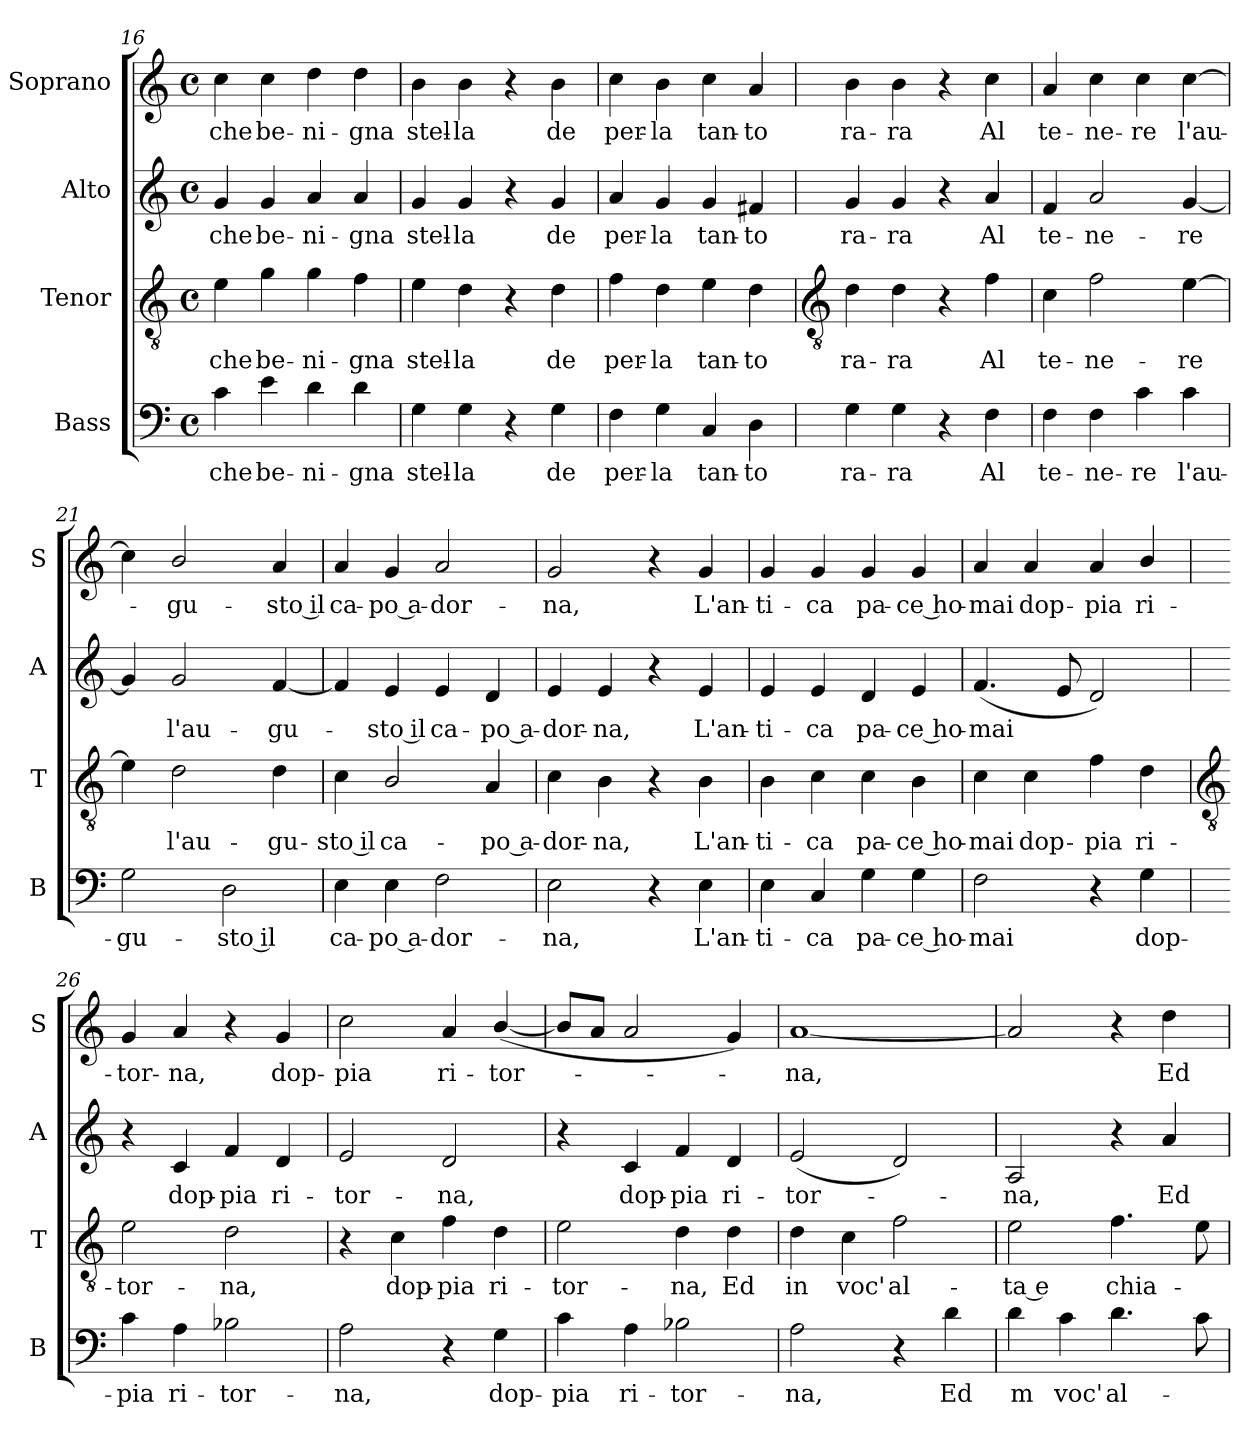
**kern	**text	**kern	**text	**kern	**text	**kern	**text
*part4	*part4	*part3	*part3	*part2	*part2	*part1	*part1
*staff4	*staff4	*staff3	*staff3	*staff2	*staff2	*staff1	*staff1
*I"Bass	*	*I"Tenor	*	*I"Alto	*	*I"Soprano	*
*I'B	*	*I'T	*	*I'A	*	*I'S	*
*clefF4	*	*clefGv2	*	*clefG2	*	*clefG2	*
*k[]	*	*k[]	*	*k[]	*	*k[]	*
*C:	*	*C:	*	*C:	*	*C:	*
*M4/4	*	*M4/4	*	*M4/4	*	*M4/4	*
*met(c)	*	*met(c)	*	*met(c)	*	*met(c)	*
=16	=16	=16	=16	=16	=16	=16	=16
!	!LO:LY:b	!	!LO:LY:b	!	!LO:LY:b	!	!LO:LY:b
4c	che	4e	che	4g	che	4cc	che
!	!LO:LY:b	!	!LO:LY:b	!	!LO:LY:b	!	!LO:LY:b
4e	be-	4g	be-	4g	be-	4cc	be-
!	!LO:LY:b	!	!LO:LY:b	!	!LO:LY:b	!	!LO:LY:b
4d	-ni-	4g	-ni-	4a	-ni-	4dd	-ni-
!	!LO:LY:b	!	!LO:LY:b	!	!LO:LY:b	!	!LO:LY:b
4d	-gna	4f	-gna	4a	-gna	4dd	-gna
=17	=17	=17	=17	=17	=17	=17	=17
!	!LO:LY:b	!	!LO:LY:b	!	!LO:LY:b	!	!LO:LY:b
4G	stel-	4e	stel-	4g	stel-	4b	stel-
!	!LO:LY:b	!	!LO:LY:b	!	!LO:LY:b	!	!LO:LY:b
4G	-la	4d	-la	4g	-la	4b	-la
4r	.	4r	.	4r	.	4r	.
!	!LO:LY:b	!	!LO:LY:b	!	!LO:LY:b	!	!LO:LY:b
4G	de	4d	de	4g	de	4b	de
=18	=18	=18	=18	=18	=18	=18	=18
!	!LO:LY:b	!	!LO:LY:b	!	!LO:LY:b	!	!LO:LY:b
4F	per-	4f	per-	4a	per-	4cc	per-
!	!LO:LY:b	!	!LO:LY:b	!	!LO:LY:b	!	!LO:LY:b
4G	-la	4d	-la	4g	-la	4b	-la
!	!LO:LY:b	!	!LO:LY:b	!	!LO:LY:b	!	!LO:LY:b
4C	tan-	4e	tan-	4g	tan-	4cc	tan-
!	!LO:LY:b	!	!LO:LY:b	!	!LO:LY:b	!	!LO:LY:b
4D	-to	4d	-to	4f#X	-to	4a	-to
!!LO:LB:g=z
=19	=19	=19	=19	=19	=19	=19	=19
*	*	*clefGv2	*	*	*	*	*
!	!LO:LY:b	!	!LO:LY:b	!	!LO:LY:b	!	!LO:LY:b
4G	ra-	4d	ra-	4g	ra-	4b	ra-
!	!LO:LY:b	!	!LO:LY:b	!	!LO:LY:b	!	!LO:LY:b
4G	-ra	4d	-ra	4g	-ra	4b	-ra
4r	.	4r	.	4r	.	4r	.
!	!LO:LY:b	!	!LO:LY:b	!	!LO:LY:b	!	!LO:LY:b
4F	Al	4f	Al	4a	Al	4cc	Al
=20	=20	=20	=20	=20	=20	=20	=20
!	!LO:LY:b	!	!LO:LY:b	!	!LO:LY:b	!	!LO:LY:b
4F	te-	4c	te-	4f	te-	4a	te-
!	!LO:LY:b	!	!LO:LY:b	!	!LO:LY:b	!	!LO:LY:b
4F	-ne-	2f	-ne-	2a	-ne-	4cc	-ne-
!	!LO:LY:b	!	!	!	!	!	!LO:LY:b
4c	-re	.	.	.	.	4cc	-re
!	!LO:LY:b	!	!LO:LY:b	!	!LO:LY:b	!	!LO:LY:b
4c	l'au-	[4e	-re	[4g	-re	[4cc	l'au-
=21	=21	=21	=21	=21	=21	=21	=21
!	!LO:LY:b	!	!	!	!	!	!
2G	-gu-	4e]	.	4g]	.	4cc]	.
!	!	!	!LO:LY:b	!	!LO:LY:b	!	!LO:LY:b
.	.	2d	l'au-	2g	l'au-	2b/	gu-
!	!LO:LY:b	!	!	!	!	!	!
2D	-sto il	.	.	.	.	.	.
!	!	!	!LO:LY:b	!	!LO:LY:b	!	!LO:LY:b
.	.	4d	-gu-	[4f	-gu-	4a	-sto il
=22	=22	=22	=22	=22	=22	=22	=22
!	!LO:LY:b	!	!LO:LY:b	!	!	!	!LO:LY:b
4E	ca-	4c	-sto il	4f]	.	4a	ca-
!	!LO:LY:b	!	!LO:LY:b	!	!LO:LY:b	!	!LO:LY:b
4E	-po a-	2B/	ca-	4e	sto il	4g	-po a-
!	!LO:LY:b	!	!	!	!LO:LY:b	!	!LO:LY:b
2F	-dor-	.	.	4e	ca-	2a	-dor-
!	!	!	!LO:LY:b	!	!LO:LY:b	!	!
.	.	4A	-po a-	4d	-po a-	.	.
=23	=23	=23	=23	=23	=23	=23	=23
!	!LO:LY:b	!	!LO:LY:b	!	!LO:LY:b	!	!LO:LY:b
2E	-na,	4c	-dor-	4e	-dor-	2g	-na,
!	!	!	!LO:LY:b	!	!LO:LY:b	!	!
.	.	4B	-na,	4e	-na,	.	.
4r	.	4r	.	4r	.	4r	.
!	!LO:LY:b	!	!LO:LY:b	!	!LO:LY:b	!	!LO:LY:b
4E	L'an-	4B	L'an-	4e	L'an-	4g	L'an-
=24	=24	=24	=24	=24	=24	=24	=24
!	!LO:LY:b	!	!LO:LY:b	!	!LO:LY:b	!	!LO:LY:b
4E	-ti-	4B	-ti-	4e	-ti-	4g	-ti-
!	!LO:LY:b	!	!LO:LY:b	!	!LO:LY:b	!	!LO:LY:b
4C	-ca	4c	-ca	4e	-ca	4g	-ca
!	!LO:LY:b	!	!LO:LY:b	!	!LO:LY:b	!	!LO:LY:b
4G	pa-	4c	pa-	4d	pa-	4g	pa-
!	!LO:LY:b	!	!LO:LY:b	!	!LO:LY:b	!	!LO:LY:b
4G	-ce ho-	4B	-ce ho-	4e	-ce ho-	4g	-ce ho-
=25	=25	=25	=25	=25	=25	=25	=25
!	!LO:LY:b	!	!LO:LY:b	!	!LO:LY:b	!	!LO:LY:b
2F	-mai	4c	-mai	(<4.f	-mai	4a	-mai
!	!	!	!LO:LY:b	!	!	!	!LO:LY:b
.	.	4c	dop-	.	.	4a	dop-
.	.	.	.	8e	.	.	.
!	!	!	!LO:LY:b	!	!	!	!LO:LY:b
4r	.	4f	-pia	2d)	.	4a	-pia
!	!LO:LY:b	!	!LO:LY:b	!	!	!	!LO:LY:b
4G	dop-	4d	ri-	.	.	4b/	ri-
!!LO:LB:g=z
=26	=26	=26	=26	=26	=26	=26	=26
*	*	*clefGv2	*	*	*	*	*
!	!LO:LY:b	!	!LO:LY:b	!	!	!	!LO:LY:b
4c	-pia	2e	-tor-	4r	.	4g	-tor-
!	!LO:LY:b	!	!	!	!LO:LY:b	!	!LO:LY:b
4A	ri-	.	.	4c	dop-	4a	-na,
!	!LO:LY:b	!	!LO:LY:b	!	!LO:LY:b	!	!
2B-X	-tor-	2d	-na,	4f	-pia	4r	.
!	!	!	!	!	!LO:LY:b	!	!LO:LY:b
.	.	.	.	4d	ri-	4g	dop-
=27	=27	=27	=27	=27	=27	=27	=27
!	!LO:LY:b	!	!	!	!LO:LY:b	!	!LO:LY:b
2A	-na,	4r	.	2e	-tor-	2cc	-pia
!	!	!	!LO:LY:b	!	!	!	!
.	.	4c	dop-	.	.	.	.
!	!	!	!LO:LY:b	!	!LO:LY:b	!	!LO:LY:b
4r	.	4f	-pia	2d	-na,	4a	ri-
!	!LO:LY:b	!	!LO:LY:b	!	!	!	!LO:LY:b
4G	dop-	4d	ri-	.	.	(<[4b/	-tor-
=28	=28	=28	=28	=28	=28	=28	=28
!	!LO:LY:b	!	!LO:LY:b	!	!	!	!
4c	-pia	2e	-tor-	4r	.	8bL]	.
.	.	.	.	.	.	8aJ	.
!	!LO:LY:b	!	!	!	!LO:LY:b	!	!
4A	ri-	.	.	4c	dop-	2a	.
!	!LO:LY:b	!	!LO:LY:b	!	!LO:LY:b	!	!
2B-X	-tor-	4d	-na,	4f	-pia	.	.
!	!	!	!LO:LY:b	!	!LO:LY:b	!	!
.	.	4d	Ed	4d	ri-	4g)	.
=29	=29	=29	=29	=29	=29	=29	=29
!	!LO:LY:b	!	!LO:LY:b	!	!LO:LY:b	!	!LO:LY:b
2A	-na,	4d	in	(<2e	-tor-	[1a	na,
!	!	!	!LO:LY:b	!	!	!	!
.	.	4c	voc'	.	.	.	.
!	!	!	!LO:LY:b	!	!	!	!
4r	.	2f	al-	2d)	.	.	.
!	!LO:LY:b	!	!	!	!	!	!
4d	Ed	.	.	.	.	.	.
=30	=30	=30	=30	=30	=30	=30	=30
!	!LO:LY:b	!	!LO:LY:b	!	!LO:LY:b	!	!
4d	m	2e	-ta e	2A	na,	2a]	.
!	!LO:LY:b	!	!	!	!	!	!
4c	voc'	.	.	.	.	.	.
!	!LO:LY:b	!	!LO:LY:b	!	!	!	!
4.d	al-	4.f	chia-	4r	.	4r	.
!	!	!	!	!	!LO:LY:b	!	!LO:LY:b
.	.	.	.	4a	Ed	4dd	Ed
8c	.	8e	.	.	.	.	.
=	=	=	=	=	=	=	=
*-	*-	*-	*-	*-	*-	*-	*-
